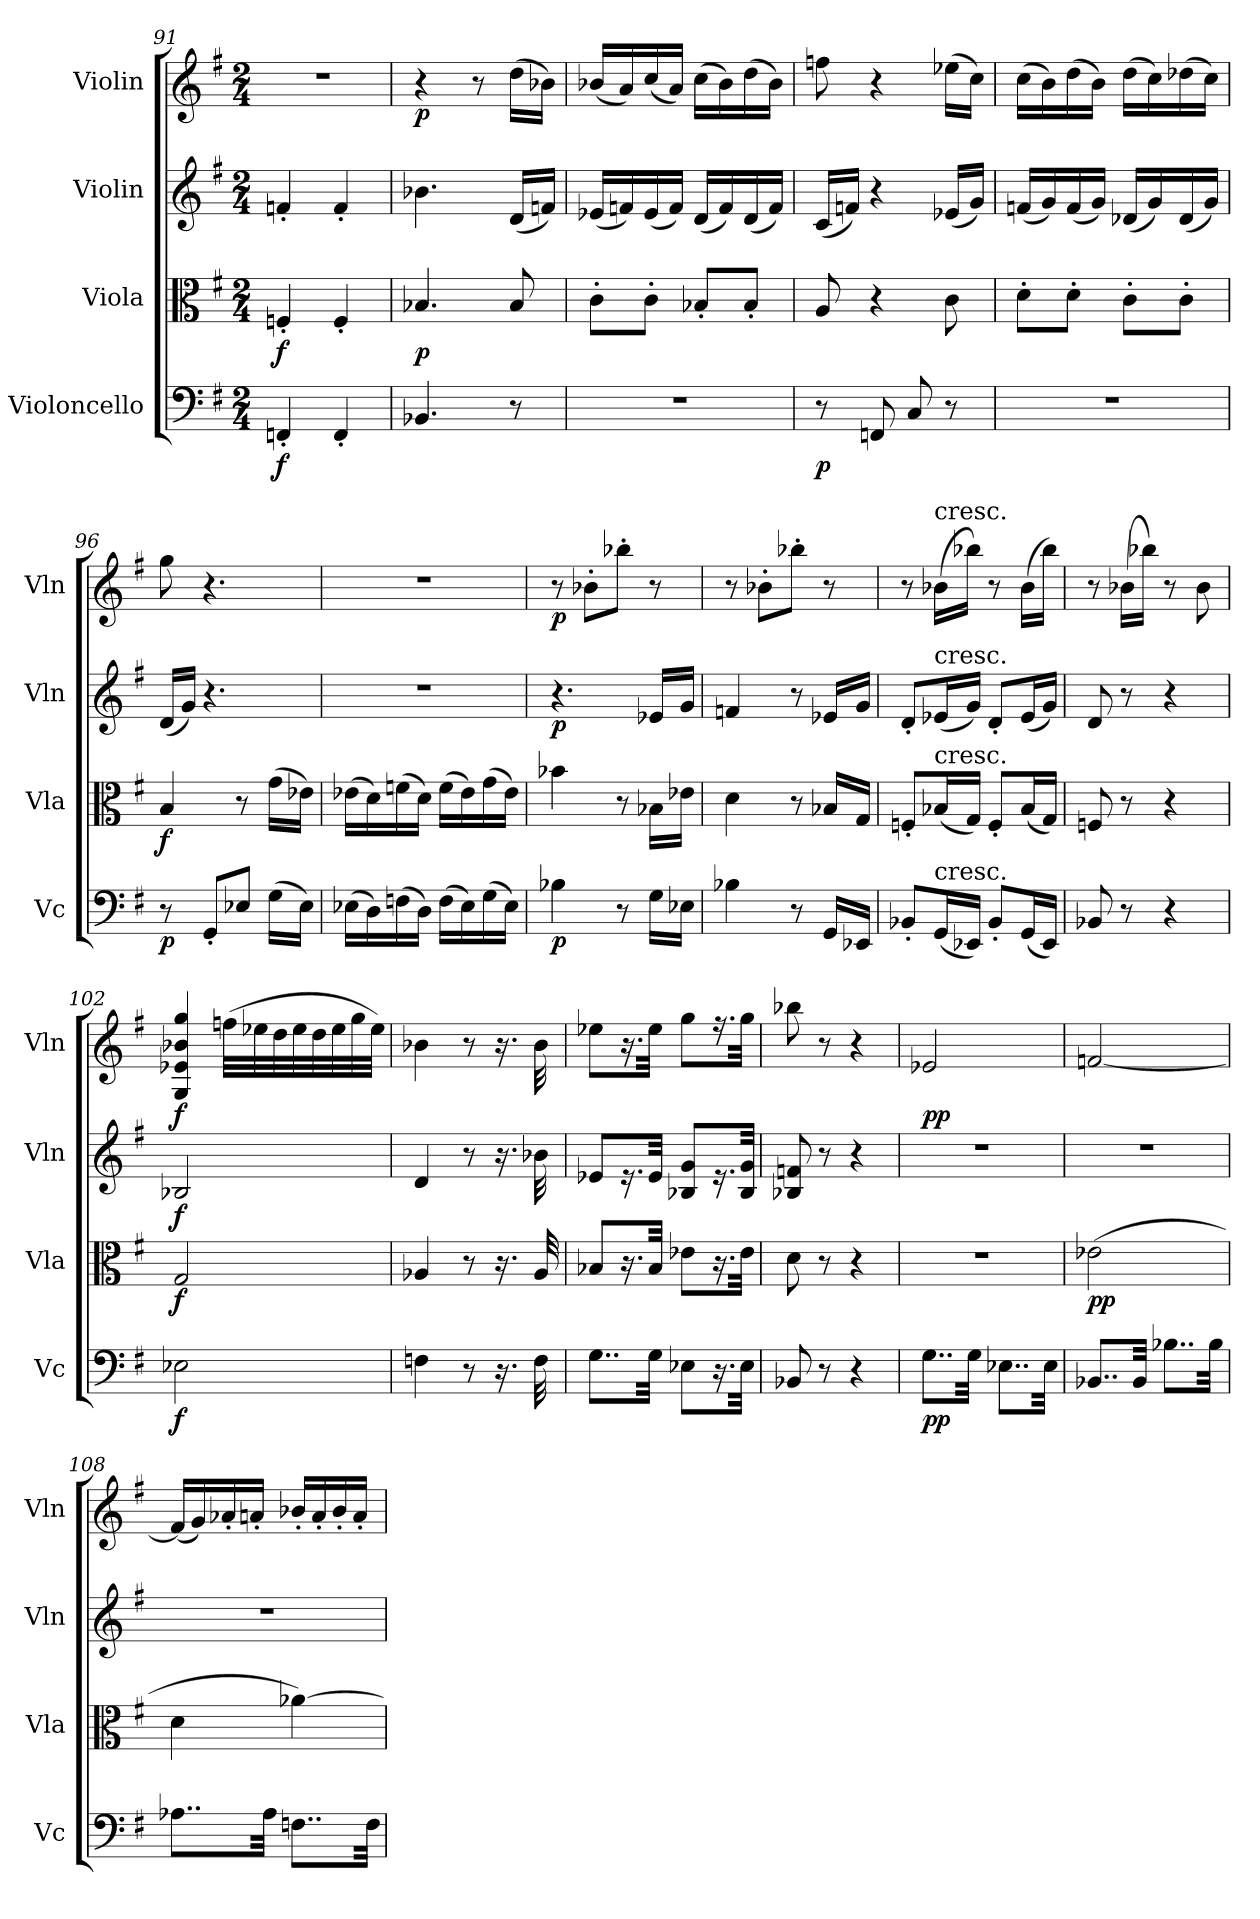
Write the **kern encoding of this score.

**kern	**dynam	**kern	**dynam	**kern	**dynam	**kern	**dynam
*part4	*part4	*part3	*part3	*part2	*part2	*part1	*part1
*staff4	*staff4	*staff3	*staff3	*staff2	*staff2	*staff1	*staff1
*I"Violoncello	*	*I"Viola	*	*I"Violin	*	*I"Violin	*
*I'Vc	*	*I'Vla	*	*I'Vln	*	*I'Vln	*
*clefF4	*	*clefC3	*	*clefG2	*	*clefG2	*
*k[f#]	*	*k[f#]	*	*k[f#]	*	*k[f#]	*
*G:	*	*G:	*	*G:	*	*G:	*
*M2/4	*	*M2/4	*	*M2/4	*	*M2/4	*
=91	=91	=91	=91	=91	=91	=91	=91
4FFn'/	f	4Fn'/	f	4fn'/	.	2r	.
4FF'/	.	4F'/	.	4f'/	.	.	.
=92	=92	=92	=92	=92	=92	=92	=92
4.BB-X/	.	4.B-X/	p	4.b-X\	.	4r	p
.	.	.	.	.	.	8r	.
8r	.	8B-/	.	(16d/LL	.	(16dd\LL	.
.	.	.	.	16fn/JJ)	.	16b-X\JJ)	.
=93	=93	=93	=93	=93	=93	=93	=93
2r	.	8c'\L	.	(16e-X/LL	.	(16b-X/LL	.
.	.	.	.	16fn/)	.	16a/)	.
.	.	8c'\J	.	(16e-/	.	(16cc/	.
.	.	.	.	16f/JJ)	.	16a/JJ)	.
.	.	8B-X'/L	.	(16d/LL	.	(16cc\LL	.
.	.	.	.	16f/)	.	16b-\)	.
.	.	8B-'/J	.	(16d/	.	(16dd\	.
.	.	.	.	16f/JJ)	.	16b-\JJ)	.
=94	=94	=94	=94	=94	=94	=94	=94
8r	p	8A/	.	(16c/LL	.	8ffn\	.
.	.	.	.	16fn/JJ)	.	.	.
8FFn/	.	4r	.	4r	.	4r	.
8C/	.	.	.	.	.	.	.
8r	.	8c\	.	(16e-X/LL	.	(16ee-X\LL	.
.	.	.	.	16g/JJ)	.	16cc\JJ)	.
=95	=95	=95	=95	=95	=95	=95	=95
2r	.	8d'\L	.	(16fn/LL	.	(16cc\LL	.
.	.	.	.	16g/)	.	16b\)	.
.	.	8d'\J	.	(16f/	.	(16dd\	.
.	.	.	.	16g/JJ)	.	16b\JJ)	.
.	.	8c'\L	.	(16d-X/LL	.	(16dd\LL	.
.	.	.	.	16g/)	.	16cc\)	.
.	.	8c'\J	.	(16d-/	.	(16dd-X\	.
.	.	.	.	16g/JJ)	.	16cc\JJ)	.
=96	=96	=96	=96	=96	=96	=96	=96
8r	p	4B/	f	(16d/LL	.	8gg\	.
.	.	.	.	16g/JJ)	.	.	.
8GG'/L	.	.	.	4.r	.	4.r	.
8E-X/J	.	8r	.	.	.	.	.
(16G\LL	.	(16g\LL	.	.	.	.	.
16E-\JJ)	.	16e-X\JJ)	.	.	.	.	.
=97	=97	=97	=97	=97	=97	=97	=97
(16E-X\LL	.	(16e-X\LL	.	2r	.	2r	.
16D\)	.	16d\)	.	.	.	.	.
(16Fn\	.	(16fn\	.	.	.	.	.
16D\JJ)	.	16d\JJ)	.	.	.	.	.
(16F\LL	.	(16f\LL	.	.	.	.	.
16E-\)	.	16e-\)	.	.	.	.	.
(16G\	.	(16g\	.	.	.	.	.
16E-\JJ)	.	16e-\JJ)	.	.	.	.	.
=98	=98	=98	=98	=98	=98	=98	=98
4B-X\	p	4b-X\	.	4.r	p	8r	p
.	.	.	.	.	.	8b-X'\L	.
8r	.	8r	.	.	.	8bb-X'\J	.
16G\LL	.	16B-X\LL	.	16e-X/LL	.	8r	.
16E-X\JJ	.	16e-X\JJ	.	16g/JJ	.	.	.
=99	=99	=99	=99	=99	=99	=99	=99
4B-X\	.	4d\	.	4fn/	.	8r	.
.	.	.	.	.	.	8b-X'\L	.
8r	.	8r	.	8r	.	8bb-X'\J	.
16GG/LL	.	16B-X/LL	.	16e-X/LL	.	8r	.
16EE-X/JJ	.	16G/JJ	.	16g/JJ	.	.	.
=100	=100	=100	=100	=100	=100	=100	=100
8BB-X'/L	.	8Fn'/L	.	8d'/L	.	8r	.
!	!	!	!	!	!	!LO:TX:t=cresc.	!
!	!	!	!	!LO:TX:t=cresc.	!	!	!
!	!	!LO:TX:t=cresc.	!	!	!	!	!
!LO:TX:t=cresc.	!	!	!	!	!	!	!
(16GG/L	.	(16B-X/L	.	(16e-X/L	.	(16b-X\LL	.
16EE-X/JJ)	.	16G/JJ)	.	16g/JJ)	.	16bb-X\JJ)	.
8BB-'/L	.	8F'/L	.	8d'/L	.	8r	.
(16GG/L	.	(16B-/L	.	(16e-/L	.	(16b-\LL	.
16EE-/JJ)	.	16G/JJ)	.	16g/JJ)	.	16bb-\JJ)	.
=101	=101	=101	=101	=101	=101	=101	=101
8BB-X/	.	8Fn/	.	8d/	.	8r	.
8r	.	8r	.	8r	.	(16b-X\LL	.
.	.	.	.	.	.	16bb-X\JJ)	.
4r	.	4r	.	4r	.	8r	.
.	.	.	.	.	.	8b-\	.
=102	=102	=102	=102	=102	=102	=102	=102
2E-X\	f	2G/	f	2B-X/	f	4G/ 4e-X/ 4b-X/ 4gg/	f
.	.	.	.	.	.	(32ffn\LLL	.
.	.	.	.	.	.	32ee-X\	.
.	.	.	.	.	.	32dd\	.
.	.	.	.	.	.	32ee-\	.
.	.	.	.	.	.	32dd\	.
.	.	.	.	.	.	32ee-\	.
.	.	.	.	.	.	32gg\	.
.	.	.	.	.	.	32ee-\JJJ)	.
=103	=103	=103	=103	=103	=103	=103	=103
4Fn\	.	4A-X/	.	4d/	.	4b-X\	.
8r	.	8r	.	8r	.	8r	.
16.r	.	16.r	.	16.r	.	16.r	.
32F\	.	32A-/	.	32b-X\	.	32b-\	.
=104	=104	=104	=104	=104	=104	=104	=104
8..G\L	.	8B-X/L	.	8e-X/L	.	8ee-X\L	.
.	.	16.r	.	16.r	.	16.r	.
32G\Jkk	.	32B-/Jkk	.	32e-/Jkk	.	32ee-\Jkk	.
8E-X\L	.	8e-X\L	.	8B-X/ 8g/L	.	8gg\L	.
16.r	.	16.r	.	16.r	.	16.r	.
32E-\Jkk	.	32e-\Jkk	.	32B-/ 32g/Jkk	.	32gg\Jkk	.
=105	=105	=105	=105	=105	=105	=105	=105
8BB-X/	.	8d\	.	8B-X/ 8fn/	.	8bb-X\	.
8r	.	8r	.	8r	.	8r	.
4r	.	4r	.	4r	.	4r	.
=106	=106	=106	=106	=106	=106	=106	=106
8..G\L	pp	2r	.	2r	.	2e-X/	pp
32G\Jkk	.	.	.	.	.	.	.
8..E-X\L	.	.	.	.	.	.	.
32E-\Jkk	.	.	.	.	.	.	.
=107	=107	=107	=107	=107	=107	=107	=107
8..BB-X/L	.	(2e-X\	pp	2r	.	[2fn/	.
32BB-/Jkk	.	.	.	.	.	.	.
8..B-X\L	.	.	.	.	.	.	.
32B-\Jkk	.	.	.	.	.	.	.
=108	=108	=108	=108	=108	=108	=108	=108
8..A-X\L	.	4d\	.	2r	.	(16f/LL]	.
.	.	.	.	.	.	16g/)	.
.	.	.	.	.	.	16a-X'/	.
.	.	.	.	.	.	16an'/JJ	.
32A-\Jkk	.	.	.	.	.	.	.
8..Fn\L	.	[4a-X\)	.	.	.	16b-X'/LL	.
.	.	.	.	.	.	16a'/	.
.	.	.	.	.	.	16b-'/	.
.	.	.	.	.	.	16a'/JJ	.
32F\Jkk	.	.	.	.	.	.	.
=	=	=	=	=	=	=	=
*-	*-	*-	*-	*-	*-	*-	*-
